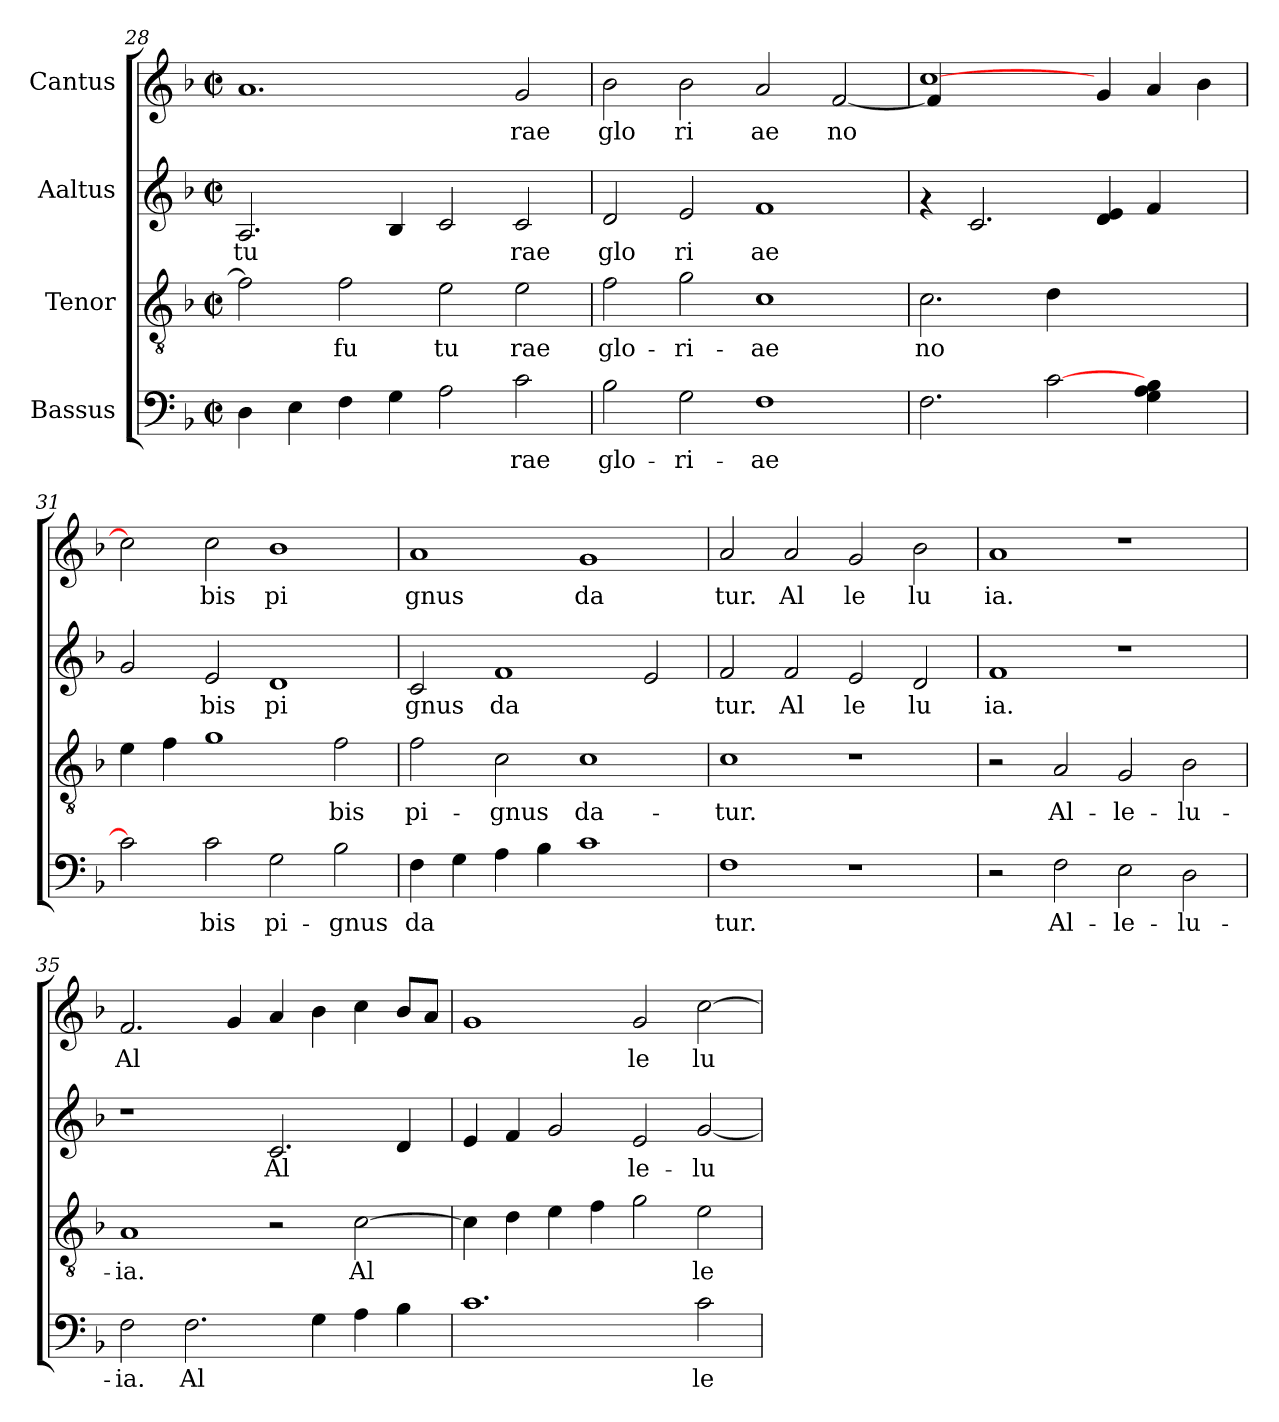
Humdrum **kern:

**kern	**text	**kern	**text	**kern	**text	**kern	**text
*part4	*part4	*part3	*part3	*part2	*part2	*part1	*part1
*staff4	*staff4	*staff3	*staff3	*staff2	*staff2	*staff1	*staff1
*I"Bassus	*	*I"Tenor	*	*I"Aaltus	*	*I"Cantus	*
*clefF4	*	*clefGv2	*	*clefG2	*	*clefG2	*
*k[b-]	*	*k[b-]	*	*k[b-]	*	*k[b-]	*
*F:	*	*F:	*	*F:	*	*F:	*
*M2/2	*	*M2/2	*	*M2/2	*	*M2/2	*
*met(c|)	*	*met(c|)	*	*met(c|)	*	*met(c|)	*
=28	=28	=28	=28	=28	=28	=28	=28
!	!LO:LY:b:cj	!	!LO:LY:b:cj	!	!LO:LY:b:cj	!	!LO:LY:a:cj
4D\	.	2f\]	.	2.A/	tu	1.a	.
!	!LO:LY:b:cj	!	!	!	!	!	!
4E\	.	.	.	.	.	.	.
!	!LO:LY:b:cj	!	!LO:LY:b:cj	!	!	!	!
4F\	.	2f\	fu	.	.	.	.
!	!LO:LY:b:cj	!	!	!	!LO:LY:b:cj	!	!
4G\	.	.	.	4B-/	.	.	.
!	!LO:LY:b:cj	!	!LO:LY:b:cj	!	!LO:LY:b:cj	!	!
2A\	.	2e\	tu	2c/	.	.	.
!	!LO:LY:b:cj	!	!LO:LY:b:cj	!	!LO:LY:b:cj	!	!LO:LY:a:cj
2c\	rae	2e\	rae	2c/	rae	2g/	rae
!!LO:LB:g=z
=29	=29	=29	=29	=29	=29	=29	=29
!	!LO:LY:b:cj	!	!LO:LY:b:cj	!	!LO:LY:b:cj	!	!LO:LY:b:cj
2B-\	glo-	2f\	glo-	2d/	glo	2b-\	glo
!	!LO:LY:b:cj	!	!LO:LY:b:cj	!	!LO:LY:b:cj	!	!LO:LY:b:cj
2G\	-ri-	2g\	-ri-	2e/	ri	2b-\	ri
!	!LO:LY:b:cj	!	!LO:LY:b:cj	!	!LO:LY:b:cj	!	!LO:LY:b:cj
1F	-ae	1c	-ae	1f	ae	2a/	ae
!	!	!	!	!	!	!	!LO:LY:b:cj
.	.	.	.	.	.	[<2f/	no
=30	=30	=30	=30	=30	=30	=30	=30
!	!	!	!LO:LY:b:cj	!	!	!	!LO:LY:b:cj
*	*	*	*	*	*	*^	*
2.F\	.	2.c\	no-	4rf	.	[>1cc	4f/]	.
.	.	.	.	2.c/	.	.	1.ryy	.
!	!	!	!LO:LY:b:cj	!	!	!	!	!
[>2c\	.	4d\	--	.	.	.	.	.
!	!	!	!	!	!LO:LY:b:cj	!	!	!LO:LY:b:cj
.	.	2.ryy	.	4d/ 4e/	.	4g/	.	.
!	!LO:LY:b:cj	!	!	!	!LO:LY:b:cj	!	!	!LO:LY:b:cj
4A\ 4G\ 4B-\	-	.	.	4f/	.	4a/	.	.
!	!	!	!	!	!	!	!	!LO:LY:b:cj
4ryy	.	.	.	4ryy	.	4b-\	.	.
*	*	*	*	*	*	*v	*v	*
=31	=31	=31	=31	=31	=31	=31	=31
!	!LO:LY:b:cj	!	!LO:LY:b:cj	!	!LO:LY:b:cj	!	!LO:LY:b:cj
2c\]	--	4e\	--	2g/	.	2cc\]	.
!	!	!	!LO:LY:b:cj	!	!	!	!
.	.	4f\	--	.	.	.	.
!	!LO:LY:b:cj	!	!LO:LY:b:cj	!	!LO:LY:b:cj	!	!LO:LY:b:cj
2c\	-bis	1g	--	2e/	bis	2cc\	bis
!	!LO:LY:b:cj	!	!	!	!LO:LY:b:cj	!	!LO:LY:b:cj
2G\	pi-	.	.	1d	pi	1b-	pi
!	!LO:LY:b:cj	!	!LO:LY:b:cj	!	!	!	!
2B-\	-gnus	2f\	-bis	.	.	.	.
=32	=32	=32	=32	=32	=32	=32	=32
!	!LO:LY:b:cj	!	!LO:LY:b:cj	!	!LO:LY:b:cj	!	!LO:LY:b:cj
4F\	da-	2f\	pi-	2c/	gnus	1a	gnus
!	!LO:LY:b:cj	!	!	!	!	!	!
4G\	--	.	.	.	.	.	.
!	!LO:LY:b:cj	!	!LO:LY:b:cj	!	!LO:LY:b:cj	!	!
4A\	--	2c\	-gnus	1f	da	.	.
!	!LO:LY:b:cj	!	!	!	!	!	!
4B-\	--	.	.	.	.	.	.
!	!LO:LY:b:cj	!	!LO:LY:b:cj	!	!	!	!LO:LY:b:cj
1c	--	1c	da-	.	.	1g	da
!	!	!	!	!	!LO:LY:b:cj	!	!
.	.	.	.	2e/	.	.	.
=33	=33	=33	=33	=33	=33	=33	=33
!	!LO:LY:b:cj	!	!LO:LY:b:cj	!	!LO:LY:b:cj	!	!LO:LY:b:cj
1F	-tur.	1c	-tur.	2f/	tur.	2a/	tur.
!	!	!	!	!	!LO:LY:b:cj	!	!LO:LY:b:cj
.	.	.	.	2f/	Al	2a/	Al
!	!	!	!	!	!LO:LY:b:cj	!	!LO:LY:b:cj
1r	.	1r	.	2e/	le	2g/	le
!	!	!	!	!	!LO:LY:b:cj	!	!LO:LY:b:cj
.	.	.	.	2d/	lu	2b-\	lu
=34	=34	=34	=34	=34	=34	=34	=34
!	!	!	!	!	!LO:LY:b:cj	!	!LO:LY:b:cj
2r	.	2r	.	1f	ia.	1a	ia.
!	!LO:LY:b:cj	!	!LO:LY:b:cj	!	!	!	!
2F\	Al-	2A/	Al-	.	.	.	.
!	!LO:LY:b:cj	!	!LO:LY:b:cj	!	!	!	!
2E\	-le-	2G/	-le-	1r	.	1r	.
!	!LO:LY:b:cj	!	!LO:LY:b:cj	!	!	!	!
2D\	-lu-	2B-\	-lu-	.	.	.	.
=35	=35	=35	=35	=35	=35	=35	=35
!	!LO:LY:b:cj	!	!LO:LY:b:cj	!	!	!	!LO:LY:b:cj
2F\	-ia.	1A	-ia.	1r	.	2.f/	Al
!	!LO:LY:b:cj	!	!	!	!	!	!
2.F\	Al-	.	.	.	.	.	.
!	!	!	!	!	!	!	!LO:LY:b:cj
.	.	.	.	.	.	4g/	.
!	!	!	!	!	!LO:LY:b:cj	!	!LO:LY:b:cj
.	.	2r	.	2.c/	Al	4a/	.
!	!LO:LY:b:cj	!	!	!	!	!	!LO:LY:b:cj
4G\	--	.	.	.	.	4b-\	.
!	!LO:LY:b:cj	!	!LO:LY:b:cj	!	!	!	!LO:LY:b:cj
4A\	--	[<2c\	Al-	.	.	4cc\	.
!	!LO:LY:b:cj	!	!	!	!LO:LY:b:cj	!	!LO:LY:b:cj
4B-\	--	.	.	4d/	.	8b-/L	.
!	!	!	!	!	!	!	!LO:LY:b:cj
.	.	.	.	.	.	8a/J	.
!!LO:PB:g=z
=36	=36	=36	=36	=36	=36	=36	=36
!	!LO:LY:b:cj	!	!LO:LY:b:cj	!	!LO:LY:b:cj	!	!LO:LY:b:cj
1.c	--	4c\]	--	4e/	.	1g	.
!	!	!	!LO:LY:b:cj	!	!LO:LY:b:cj	!	!
.	.	4d\	--	4f/	.	.	.
!	!	!	!LO:LY:b:cj	!	!LO:LY:b:cj	!	!
.	.	4e\	--	2g/	.	.	.
!	!	!	!LO:LY:b:cj	!	!	!	!
.	.	4f\	--	.	.	.	.
!	!	!	!LO:LY:b:cj	!	!LO:LY:b:cj	!	!LO:LY:b:cj
.	.	2g\	--	2e/	le-	2g/	le
!	!LO:LY:b:cj	!	!LO:LY:b:cj	!	!LO:LY:b:cj	!	!LO:LY:b:cj
2c\	-le	2e\	-le-	[<2g/	-lu-	[>2cc\	lu
=	=	=	=	=	=	=	=
*-	*-	*-	*-	*-	*-	*-	*-
